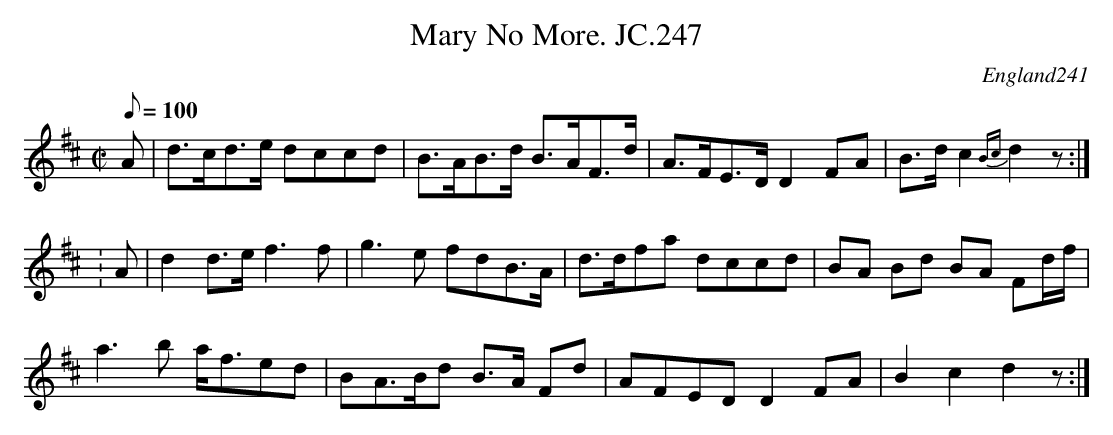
X:1
T:Mary No More. JC.247
M:C|
L:1/8
Q:100
O:England241
K:D
A|d>cd>e dccd|B>AB>d B>AF>d|A>FE>DD2FA|B>dc2{Bc}d2z:|!:A|
d2d>ef3f|g3e fdB>A|d>dfa dccd|BA Bd BA Fd/f/|!
a3b a<fed|BA>Bd B>A Fd|AFEDD2FA|B2c2d2z:|]
